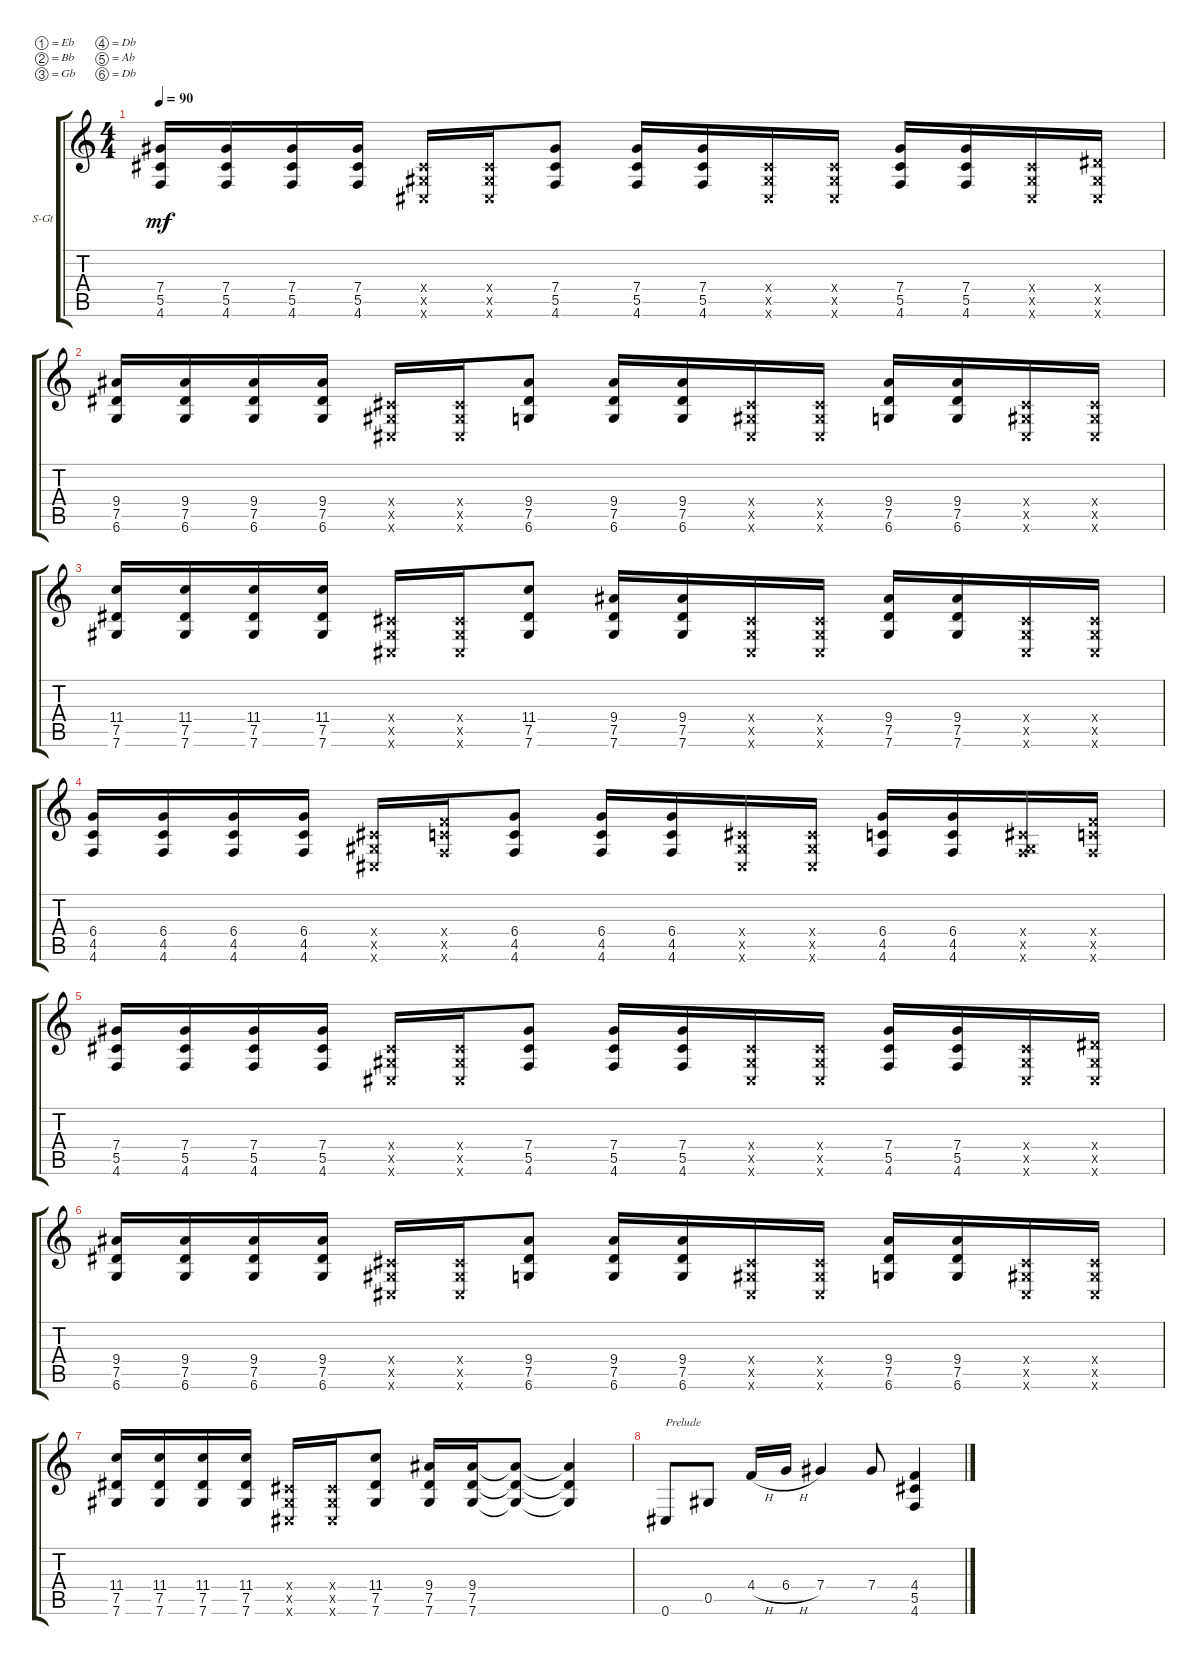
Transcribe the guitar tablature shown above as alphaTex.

\defaultSystemsLayout 4
\bracketExtendMode groupsimilarinstruments
\firstSystemTrackNameOrientation horizontal
\otherSystemsTrackNameOrientation horizontal
\track ("Steel Guitar" "S-Gt") {instrument acousticguitarsteel}
\staff {score tabs}
\tuning (Eb4 Bb3 Gb3 Db3 Ab2 Db2)
\ts (4 4)
\tempo 90
\clef g2
\ks c
(4.6 5.5 7.4).16{dy mf} (5.5 4.6 7.4).16 (4.6 5.5 7.4).16 (7.4 5.5 4.6).16 (0.6{x} 0.5{x} 0.4{x}).16 (0.4{x} 0.5{x} 0.6{x}).16 (4.6 5.5 7.4).8 (4.6 5.5 7.4).16 (7.4 5.5 4.6).16 (0.6{x} 0.5{x} 0.4{x}).16 (0.4{x} 0.5{x} 0.6{x}).16 (4.6 5.5 7.4).16 (7.4 5.5 4.6).16 (0.6{x} 0.5{x} 0.4{x}).16 (2.4{x} 0.5{x} 0.6{x}).16 |
(6.6 7.5 9.4).16 (9.4 7.5 6.6).16 (6.6 7.5 9.4).16 (9.4 7.5 6.6).16 (0.6{x} 0.5{x} 0.4{x}).16 (0.4{x} 0.5{x} 0.6{x}).16 (6.6 7.5 9.4).8 (6.6 7.5 9.4).16 (9.4 7.5 6.6).16 (0.6{x} 0.5{x} 0.4{x}).16 (0.4{x} 0.5{x} 0.6{x}).16 (6.6 7.5 9.4).16 (9.4 7.5 6.6).16 (0.6{x} 0.5{x} 0.4{x}).16 (0.4{x} 0.5{x} 0.6{x}).16 |
(7.6 7.5 11.4).16 (11.4 7.5 7.6).16 (7.6 7.5 11.4).16 (11.4 7.5 7.6).16 (0.6{x} 0.5{x} 0.4{x}).16 (0.4{x} 0.5{x} 0.6{x}).16 (7.6 7.5 11.4).8 (7.6 7.5 9.4).16 (9.4 7.5 7.6).16 (0.6{x} 0.5{x} 0.4{x}).16 (0.4{x} 0.5{x} 0.6{x}).16 (7.6 7.5 9.4).16 (9.4 7.5 7.6).16 (0.6{x} 0.5{x} 0.4{x}).16 (0.4{x} 0.5{x} 0.6{x}).16 |
(4.6 4.5 6.4).16 (6.4 4.5 4.6).16 (4.5 6.4 4.6).16 (4.6 4.5 6.4).16 (0.6{x} 0.5{x} 0.4{x}).16 (4.6{x} 4.5{x} 4.4{x}).16 (4.6 4.5 6.4).8 (4.6 4.5 6.4).16 (4.6 4.5 6.4).16 (0.4{x} 0.5{x} 0.6{x}).16 (0.6{x} 0.5{x} 0.4{x}).16 (4.6 4.5 6.4).16 (6.4 4.5 4.6).16 (4.6{x} 0.5{x} 0.4{x}).16 (4.4{x} 4.5{x} 4.6{x}).16 |
(4.6 5.5 7.4).16 (5.5 4.6 7.4).16 (4.6 5.5 7.4).16 (7.4 5.5 4.6).16 (0.6{x} 0.5{x} 0.4{x}).16 (0.4{x} 0.5{x} 0.6{x}).16 (4.6 5.5 7.4).8 (4.6 5.5 7.4).16 (7.4 5.5 4.6).16 (0.6{x} 0.5{x} 0.4{x}).16 (0.4{x} 0.5{x} 0.6{x}).16 (4.6 5.5 7.4).16 (7.4 5.5 4.6).16 (0.6{x} 0.5{x} 0.4{x}).16 (2.4{x} 0.5{x} 0.6{x}).16 |
(6.6 7.5 9.4).16 (9.4 7.5 6.6).16 (6.6 7.5 9.4).16 (9.4 7.5 6.6).16 (0.6{x} 0.5{x} 0.4{x}).16 (0.4{x} 0.5{x} 0.6{x}).16 (6.6 7.5 9.4).8 (6.6 7.5 9.4).16 (9.4 7.5 6.6).16 (0.6{x} 0.5{x} 0.4{x}).16 (0.4{x} 0.5{x} 0.6{x}).16 (6.6 7.5 9.4).16 (9.4 7.5 6.6).16 (0.6{x} 0.5{x} 0.4{x}).16 (0.4{x} 0.5{x} 0.6{x}).16 |
(7.6 7.5 11.4).16 (11.4 7.5 7.6).16 (7.6 7.5 11.4).16 (11.4 7.5 7.6).16 (0.6{x} 0.5{x} 0.4{x}).16 (0.4{x} 0.5{x} 0.6{x}).16 (7.6 7.5 11.4).8 (7.6 7.5 9.4).16 (9.4 7.5 7.6).16 (7.6{t} 7.5{t} 9.4{t}).8 (7.6{t} 7.5{t} 9.4{t}).4 |
0.6.8{txt "Prelude"} 0.5.8 4.4{h}.16 6.4{h}.16 7.4.4 7.4.8 (4.6 5.5 4.4).4
